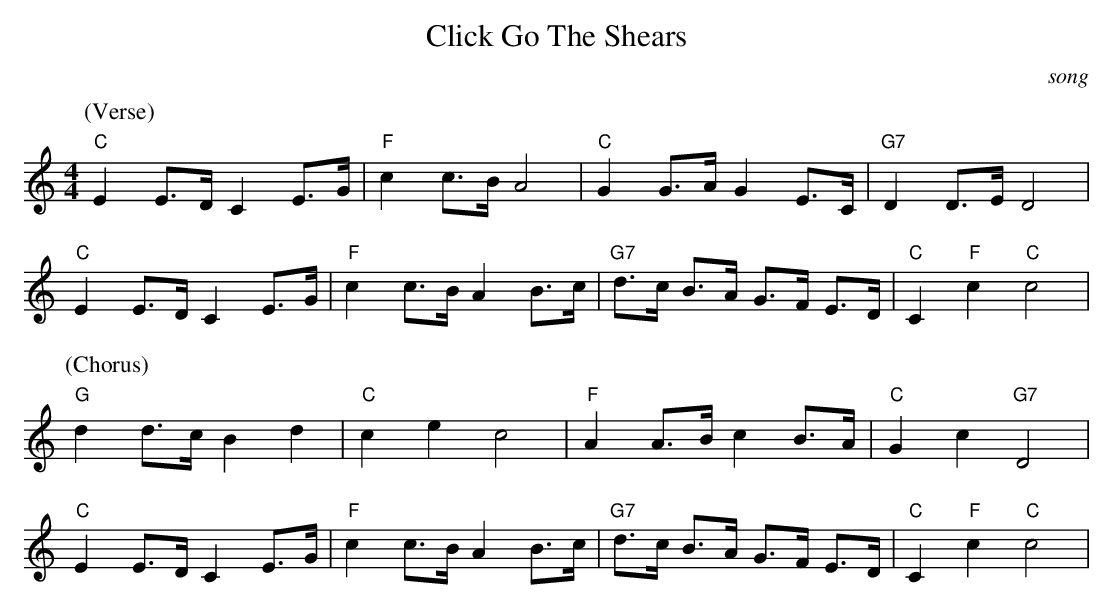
X:1
T:Click Go The Shears
M:4/4
L:1/8
O:song
K:Cmaj
P:(Verse)
"C"E2 E>D C2 E>G|"F"c2c>B A4|"C"G2G>A G2 E>C|"G7"D2D>ED4|
"C"E2 E>D C2 E>G|"F"c2c>B A2B>c|"G7"d>c B>A G>F E>D|"C"C2"F"c2"C"c4|
P:(Chorus)
"G"d2d>cB2d2|"C"c2e2c4|"F"A2 A>B c2B>A|"C"G2c2"G7"D4|
"C"E2 E>D C2 E>G|"F"c2c>B A2B>c|"G7"d>c B>A G>F E>D|"C"C2"F"c2"C"c4|
